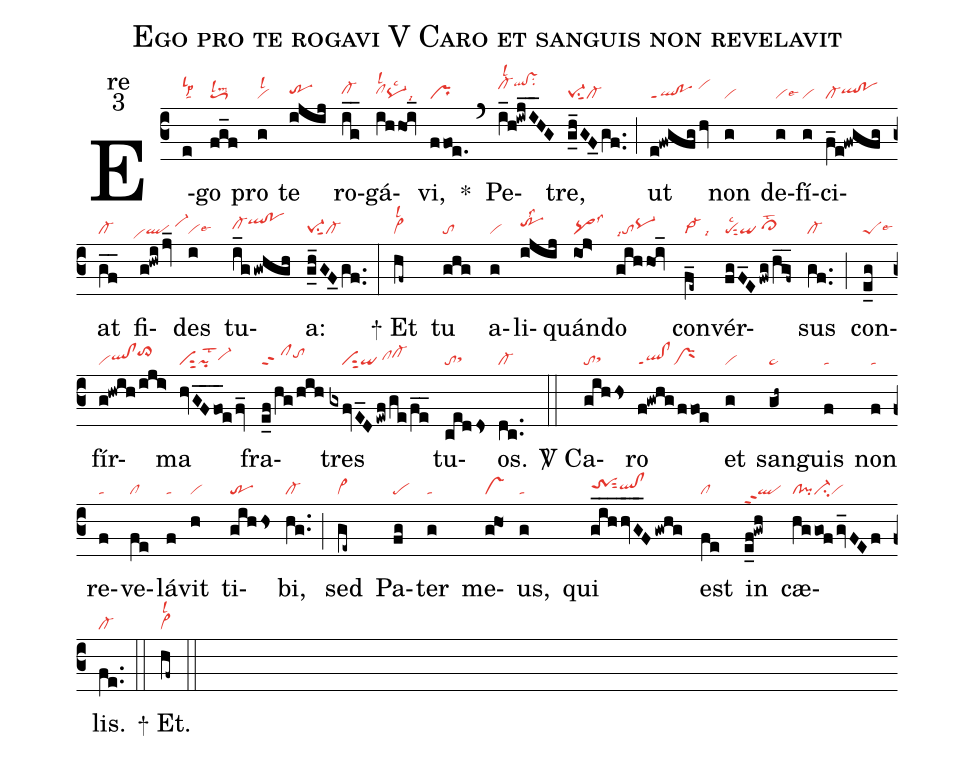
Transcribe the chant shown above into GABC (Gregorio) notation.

name:Ego pro te rogavi V Caro et sanguis non revelavit;
office-part:re;
mode:3;
nabc-lines:1;
%%
(c3) E(e|talslp2)go(fg_f|toS3lslm2) pro(g|vilsl2) te(ijij|trhh) ro(ig__|cl-hh)gá(ih/hoi_|clhhlsl2pq-lsc2lsi9)vi,(ffoe.|pr) <sp>*</sp>(`) Pe(i_h!iwjI__HG|cl-hjlsl2qlhk!vshksu2)tre,(g_h_GF_0gf..|pe-1su1sut1cl-) (;) ut(e!fwgfghv|ql!poppt1/vihj) non(g|vi) de(g|vilse6)fí(g|vi)ci(f_e!fwgfg|cl-qlhh!pohh)at(gf__|cl-) fi(g!hwijv_|``vihdql/vi-hi)des(i|vilse6) tu(i_g/gwhgh|cl-hhqlhj!pohj)a:(g_h_GF_0gf..|pe-1su1sut1cl-) (:)

<sp>+</sp> Et(hf~|vi>lsl2) tu(ghg|to) a(g|vi)li(ijij|trhilss2)quán(ioj>|pq>lss3)do(gih/hoi_|tolsi7pq-hh) con(f_e~|vi->lsi9)vér(fgF_E/fwg/hg__f~|pesut2lsc2qi/cl>hhlst2)sus(gf..|cl-) (;) con(e_g|peSlse6)fír(g!hwih/iji>|viqlhh!clhhto>hj)ma(hvGF__fo_efv_|visut2pilst2vi-hh) fra(e_f/hg/hih|clppt2tohi)tres(gxfvE_D/ewf/ge/fe__|////visut2qi/clhhcl-hi) tu(cedds|tosthh)os.(dc..|cl-) (::)

<sp>V/</sp> Ca(gihhs|tosthh)ro(f!gwhgffoe|ql!clppt1prM) et(g|vi) san(gh~|pe~)guis(f|ta) non(f|ta) re(f|ta)ve(fe|cl)lá(f|ta)vit(h|vi) ti(gihhs|tr)bi,(hg..|cl-) (;) sed(ge~|vi>) Pa(fg|pe)ter(g|ta) me(g@ho1|vs)us,(g|ta) qui(gih___hvG__Fgwhg|trShhsut2qlhh!clhh) est(fe|cl) in(e_f!gwh|qlppt2) cæ(hggof/gv_FEf|cl!pici-vi)lis.(fe..|cl-) (::)

<sp>+</sp> Et.(hf~|vi>lsl2) (::)
